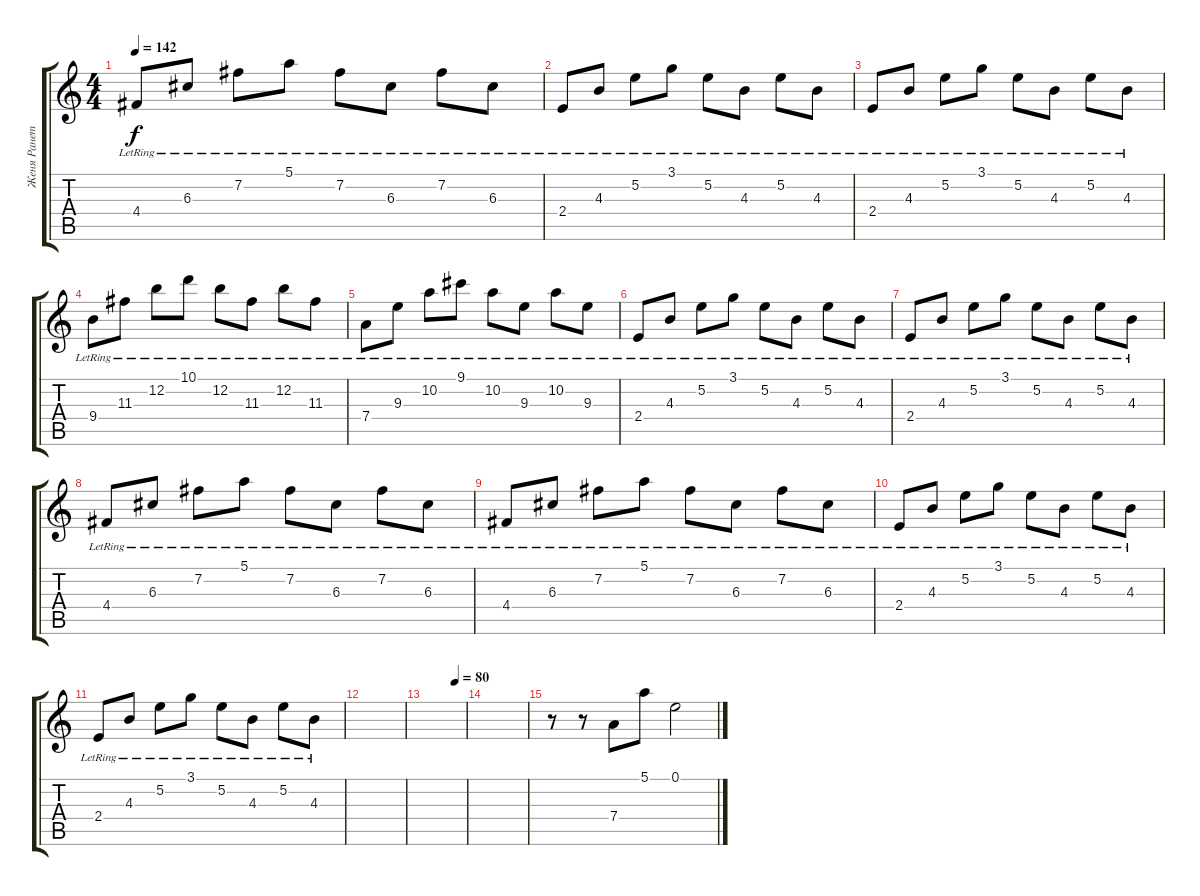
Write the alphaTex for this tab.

\track ("Женя Ранетка" "Женя Ранет") {instrument electricguitarmuted}
\staff {score tabs}
\tuning (E4 B3 G3 D3 A2 E2) {hide}
\ts (4 4)
\tempo 142
\clef g2
\ks c
4.4{lr}.8{dy f} 6.3{lr}.8 7.2{lr}.8 5.1{lr}.8 7.2{lr}.8 6.3{lr}.8 7.2{lr}.8 6.3{lr}.8 |
2.4{lr}.8 4.3{lr}.8 5.2{lr}.8 3.1{lr}.8 5.2{lr}.8 4.3{lr}.8 5.2{lr}.8 4.3{lr}.8 |
2.4{lr}.8 4.3{lr}.8 5.2{lr}.8 3.1{lr}.8 5.2{lr}.8 4.3{lr}.8 5.2{lr}.8 4.3{lr}.8 |
9.4{lr}.8 11.3{lr}.8 12.2{lr}.8 10.1{lr}.8 12.2{lr}.8 11.3{lr}.8 12.2{lr}.8 11.3{lr}.8 |
7.4{lr}.8 9.3{lr}.8 10.2{lr}.8 9.1{lr}.8 10.2{lr}.8 9.3{lr}.8 10.2{lr}.8 9.3{lr}.8 |
2.4{lr}.8 4.3{lr}.8 5.2{lr}.8 3.1{lr}.8 5.2{lr}.8 4.3{lr}.8 5.2{lr}.8 4.3{lr}.8 |
2.4{lr}.8 4.3{lr}.8 5.2{lr}.8 3.1{lr}.8 5.2{lr}.8 4.3{lr}.8 5.2{lr}.8 4.3{lr}.8 |
4.4{lr}.8 6.3{lr}.8 7.2{lr}.8 5.1{lr}.8 7.2{lr}.8 6.3{lr}.8 7.2{lr}.8 6.3{lr}.8 |
4.4{lr}.8 6.3{lr}.8 7.2{lr}.8 5.1{lr}.8 7.2{lr}.8 6.3{lr}.8 7.2{lr}.8 6.3{lr}.8 |
2.4{lr}.8 4.3{lr}.8 5.2{lr}.8 3.1{lr}.8 5.2{lr}.8 4.3{lr}.8 5.2{lr}.8 4.3{lr}.8 |
2.4{lr}.8 4.3{lr}.8 5.2{lr}.8 3.1{lr}.8 5.2{lr}.8 4.3{lr}.8 5.2{lr}.8 4.3{lr}.8 |
|
\tempo (80 0.75)
|
|
r.8{instrument stringensemble1} r.8 7.4.8 5.1.8 0.1.2
